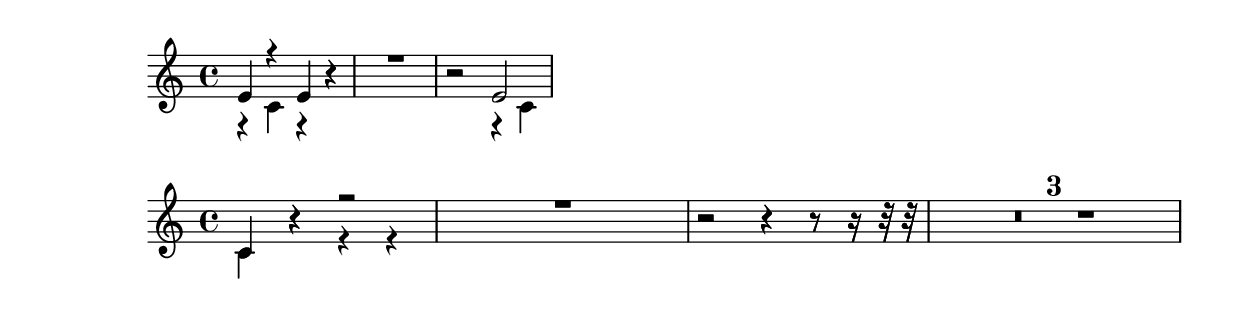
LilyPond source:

\version "2.18.2"
\version "2.18.0"

\header {
  snippet-title = "merge-rests-engraver"
  snippet-author = "Jay Anderson"
  snippet-source =
    "http://www.mail-archive.com/lilypond-user%40gnu.org/msg69608.html"
  snippet-description = \markup {
    Merge rests of equal duration in different voice
  }
  tags = "merge, rest, rests, voice, voices"
  status = "ready"
}

#(define has-one-or-less (lambda (lst) (or (null? lst) (null? (cdr lst)))))
#(define has-at-least-two (lambda (lst) (not (has-one-or-less lst))))
#(define (all-equal lst pred)
   (or (has-one-or-less lst)
       (and (pred (car lst) (cadr lst)) (all-equal (cdr lst) pred))))

#(define merge-rests-engraver
   (lambda (context)
     (let ((rest-same-length
            (lambda (rest-a rest-b)
              (eq? (ly:grob-property rest-a 'duration-log)
                   (ly:grob-property rest-b 'duration-log))))
           (rests '()))
       `((start-translation-timestep . ,(lambda (trans)
                                          (set! rests '())))
         (stop-translation-timestep . ,(lambda (trans)
                                         (if (and (has-at-least-two
                                                   rests) (all-equal rests rest-same-length))
                                             (for-each
                                              (lambda (rest)
                                                (ly:grob-set-property! rest 'Y-offset 0))
                                              rests))))
         (acknowledgers
          (rest-interface . ,(lambda (engraver grob source-engraver)
                               (if (eq? 'Rest (assoc-ref
                                               (ly:grob-property grob 'meta) 'name))
                                   (set! rests (cons grob rests))))))))))

#(define merge-mmrests-engraver
   (lambda (context)
     (let* ((mmrest-same-length
             (lambda (rest-a rest-b)
               (eq? (ly:grob-property rest-a 'measure-count)
                    (ly:grob-property rest-b 'measure-count))))
            (merge-mmrests
             (lambda (rests)
               (if (all-equal rests mmrest-same-length)
                   (let ((offset (if (eq? (ly:grob-property (car rests)
                                            'measure-count) 1) 1 0)))
                     (for-each
                      (lambda (rest) (ly:grob-set-property! rest
                                       'Y-offset offset))
                      rests)))))
            (curr-rests '())
            (rests '()))
       `((start-translation-timestep . ,(lambda (trans)
                                          (set! curr-rests '())))
         (stop-translation-timestep . ,(lambda (trans)
                                         (if (has-at-least-two curr-rests)
                                             (set! rests (cons curr-rests rests)))))
         (finalize . ,(lambda (translator)
                        (for-each merge-mmrests rests)))
         (acknowledgers
          (rest-interface . ,(lambda (engraver grob source-engraver)
                               (if (eq? 'MultiMeasureRest (assoc-ref
                                                           (ly:grob-property grob 'meta) 'name))
                                   (set! curr-rests (cons grob curr-rests))))))))))


\score
{
  \new Staff
  <<
    \new Voice \relative c'
    {
      \voiceOne
      e4 r e r |
      R1 |
      r2 e |
    }
    \new Voice \relative c'
    {
      \voiceTwo
      r4 c r r |
      R1 |
      r2 r4 c |
    }
  >>
  \layout {
    \context { \Staff \consists #merge-rests-engraver } % merges non-whole rests
    \context { \Staff \consists #merge-mmrests-engraver } % merges whole rests
  }
}

\score
{
  \new Staff \relative c'
  <<
    {
      \compressFullBarRests
      c4 r r2 |
      R1 |
      r2 r4 r8 r16 r32 r |
      R1*3 |
    }
    \\
    {
      c4 r r r |
      R1 |
      r2 r4 r8 r16 r32 r |
      R1*3 |
    }
  >>
  \layout {
    \context { \Staff \consists #merge-rests-engraver }
    \context { \Staff \consists #merge-mmrests-engraver }
  }
}
